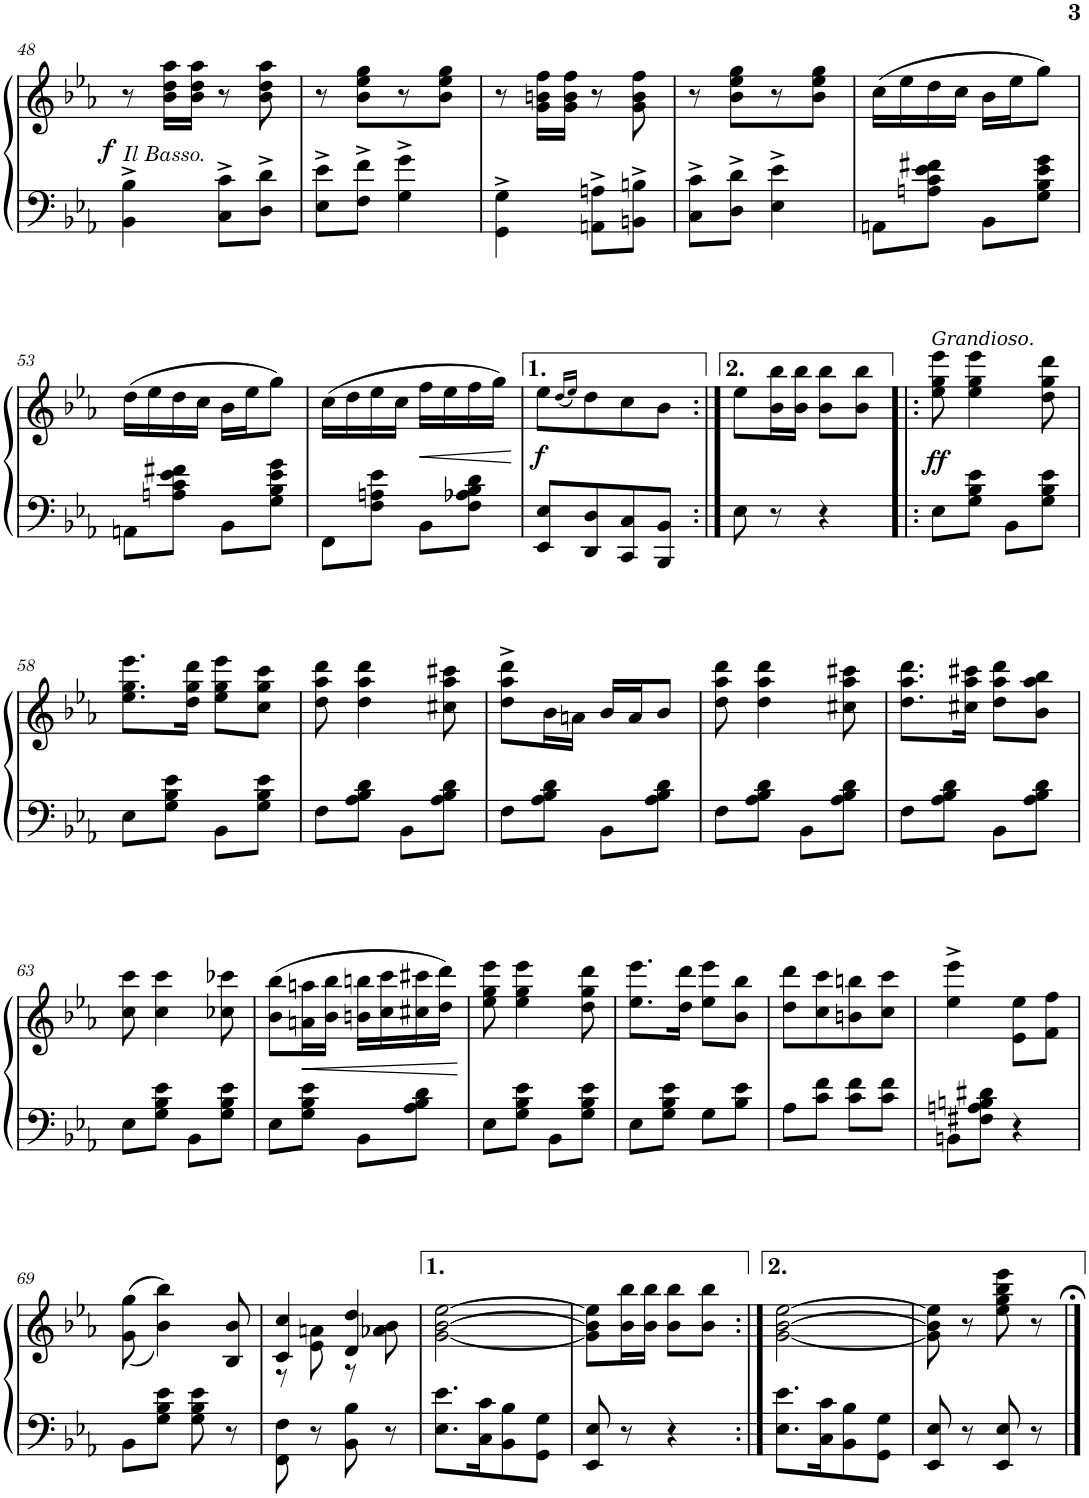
**kern	**kern	**dynam
*part1	*part1	*part1
*staff2	*staff1	*staff1/2
*I"Piano	*	*
*I'Pno.	*	*
!!LO:PB:g=z
*clefF4	*clefG2	*
*k[b-e-a-]	*k[b-e-a-]	*
*M2/4	*M2/4	*
=48	=48	=48
!	!	!LO:DY:b
4BB-\^ 4B-\^	8r	f
!	!LO:TX:b:i:t=Il Basso.	!
.	16b-\ 16dd\ 16aa-\LL	.
.	16b-\ 16dd\ 16aa-\JJ	.
8C\^ 8c\^L	8r	.
8D\^ 8d\^J	8b-\ 8dd\ 8aa-\	.
=49	=49	=49
8E-\^ 8e-\^L	8r	.
8F\^ 8f\^J	8b-\ 8ee-\ 8gg\L	.
4G\^ 4g\^	8r	.
.	8b-\ 8ee-\ 8gg\J	.
=50	=50	=50
4GG\^ 4G\^	8r	.
.	16g\ 16bn\ 16ff\LL	.
.	16g\ 16b\ 16ff\JJ	.
8AAn\^ 8An\^L	8r	.
8BBn\^ 8Bn\^J	8g\ 8b\ 8ff\	.
=51	=51	=51
8C\^ 8c\^L	8r	.
8D\^ 8d\^J	8b-\ 8ee-\ 8gg\L	.
4E-\^ 4e-\^	8r	.
.	8b-\ 8ee-\ 8gg\J	.
=52	=52	=52
8AAn\L	(16cc\LL	.
.	16ee-\	.
8An\ 8c\ 8e-\ 8f#X\J	16dd\	.
.	16cc\JJ	.
8BB-\L	16b-\LL	.
.	16ee-\J	.
8G\ 8B-\ 8e-\ 8g\J	8gg\J)	.
!!LO:LB:g=z
=53	=53	=53
8AAn\L	(16dd\LL	.
.	16ee-\	.
8An\ 8c\ 8e-\ 8f#X\J	16dd\	.
.	16cc\JJ	.
8BB-\L	16b-\LL	.
.	16ee-\J	.
8G\ 8B-\ 8e-\ 8g\J	8gg\J)	.
=54	=54	=54
8FF\L	(16cc\LL	.
.	16dd\	.
8F\ 8An\ 8e-\J	16ee-\	.
.	16cc\JJ	.
!	!	!LO:HP:b
8BB-\L	16ff\LL	<
.	16ee-\	.
8F\ 8A-X\ 8B-\ 8d\J	16ff\	.
.	16gg\JJ)	.
.	.	[
=55	=55	=55
!	!	!LO:DY:b
8EE-/ 8E-/L	8ee-\L	f
.	(16qdd/LL	.
.	16qee-/JJ)	.
8DD/ 8D/	8dd\	.
8CC/ 8C/	8cc\	.
8BBB-/ 8BB-/J	8b-\J	.
=56:|!	=56:|!	=56:|!
8E-\	8ee-\L	.
8r	16b-\ 16bb-\L	.
.	16b-\ 16bb-\JJ	.
4r	8b-\ 8bb-\L	.
.	8b-\ 8bb-\J	.
=57!|:	=57!|:	=57!|:
!	!LO:TX:a:i:t=Grandioso.	!
!	!	!LO:DY:b
8E-\L	8ee-\ 8gg\ 8eee-\	ff
8G\ 8B-\ 8e-\J	4ee-\ 4gg\ 4eee-\	.
8BB-\L	.	.
8G\ 8B-\ 8e-\J	8dd\ 8gg\ 8ddd\	.
!!LO:LB:g=z
=58	=58	=58
8E-\L	8.ee-\ 8.gg\ 8.eee-\L	.
8G\ 8B-\ 8e-\J	.	.
.	16dd\ 16gg\ 16ddd\Jk	.
8BB-\L	8ee-\ 8gg\ 8eee-\L	.
8G\ 8B-\ 8e-\J	8cc\ 8gg\ 8ccc\J	.
=59	=59	=59
8F\L	8dd\ 8aa-\ 8ddd\	.
8A-\ 8B-\ 8d\J	4dd\ 4aa-\ 4ddd\	.
8BB-\L	.	.
8A-\ 8B-\ 8d\J	8cc#X\ 8aa-\ 8ccc#X\	.
=60	=60	=60
8F\L	8dd\^ 8aa-\^ 8ddd\^L	.
8A-\ 8B-\ 8d\J	16b-\L	.
.	16an\JJ	.
8BB-\L	16b-/LL	.
.	16a/J	.
8A-\ 8B-\ 8d\J	8b-/J	.
=61	=61	=61
8F\L	8dd\ 8aa-\ 8ddd\	.
8A-\ 8B-\ 8d\J	4dd\ 4aa-\ 4ddd\	.
8BB-\L	.	.
8A-\ 8B-\ 8d\J	8cc#X\ 8aa-\ 8ccc#X\	.
=62	=62	=62
8F\L	8.dd\ 8.aa-\ 8.ddd\L	.
8A-\ 8B-\ 8d\J	.	.
.	16cc#X\ 16aa-\ 16ccc#X\Jk	.
8BB-\L	8dd\ 8aa-\ 8ddd\L	.
8A-\ 8B-\ 8d\J	8b-\ 8aa-\ 8bb-\J	.
!!LO:LB:g=z
=63	=63	=63
8E-\L	8cc\ 8ccc\	.
8G\ 8B-\ 8e-\J	4cc\ 4ccc\	.
8BB-\L	.	.
8G\ 8B-\ 8e-\J	8cc-X\ 8ccc-X\	.
=64	=64	=64
8E-\L	(8b-\ 8bb-\L	.
!	!	!LO:HP:b
8G\ 8B-\ 8e-\J	16an\ 16aan\L	<
.	16b-\ 16bb-\JJ	.
8BB-\L	16bn\ 16bbn\LL	.
.	16cc\ 16ccc\	.
8A-\ 8B-\ 8d\J	16cc#X\ 16ccc#X\	.
.	16dd\ 16ddd\JJ)	.
.	.	[
=65	=65	=65
8E-\L	8ee-\ 8gg\ 8eee-\	.
8G\ 8B-\ 8e-\J	4ee-\ 4gg\ 4eee-\	.
8BB-\L	.	.
8G\ 8B-\ 8e-\J	8dd\ 8gg\ 8ddd\	.
=66	=66	=66
8E-\L	8.ee-\ 8.eee-\L	.
8G\ 8B-\ 8e-\J	.	.
.	16dd\ 16ddd\Jk	.
8G\L	8ee-\ 8eee-\L	.
8B-\ 8e-\J	8b-\ 8bb-\J	.
=67	=67	=67
8A-\L	8dd\ 8ddd\L	.
8c\ 8f\J	8cc\ 8ccc\	.
8c\ 8f\L	8bn\ 8bbn\	.
8c\ 8f\J	8cc\ 8ccc\J	.
=68	=68	=68
8BBn\L	4ee-\^ 4eee-\^	.
8F#X\ 8An\ 8Bn\ 8d#X\J	.	.
4r	8e-\ 8ee-\L	.
.	8f\ 8ff\J	.
!!LO:LB:g=z
=69	=69	=69
8BB-\L	((<8g\ 8gg\	.
8G\ 8B-\ 8e-\J	4b-\ 4bb-\))	.
8G\ 8B-\ 8e-\	.	.
8r	8B-/ 8b-/	.
=70	=70	=70
*	*^	*
8FF\ 8F\	4c/ 4cc/	8r	.
8r	.	8e-\ 8an\	.
8BB-\ 8B-\	4d/ 4dd/	8r	.
8r	.	8a-X\ 8b-\	.
*	*v	*v	*
=71	=71	=71
8.E-\ 8.e-\L	[2g\ [2b-\ [2ee-\	.
16C\ 16c\K	.	.
8BB-\ 8B-\	.	.
8GG\ 8G\J	.	.
=72	=72	=72
8EE-/ 8E-/	8g\] 8b-\] 8ee-\]L	.
8r	16b-\ 16bb-\L	.
.	16b-\ 16bb-\JJ	.
4r	8b-\ 8bb-\L	.
.	8b-\ 8bb-\J	.
=73:|!	=73:|!	=73:|!
8.E-\ 8.e-\L	[2g\ [2b-\ [2ee-\	.
16C\ 16c\K	.	.
8BB-\ 8B-\	.	.
8GG\ 8G\J	.	.
=74	=74	=74
8EE-/ 8E-/	8g\] 8b-\] 8ee-\]	.
8r	8r	.
8EE-/ 8E-/	8ee-\ 8gg\ 8bb-\ 8eee-\	.
8r	8r	.
==	==	==
*-	*-	*-
